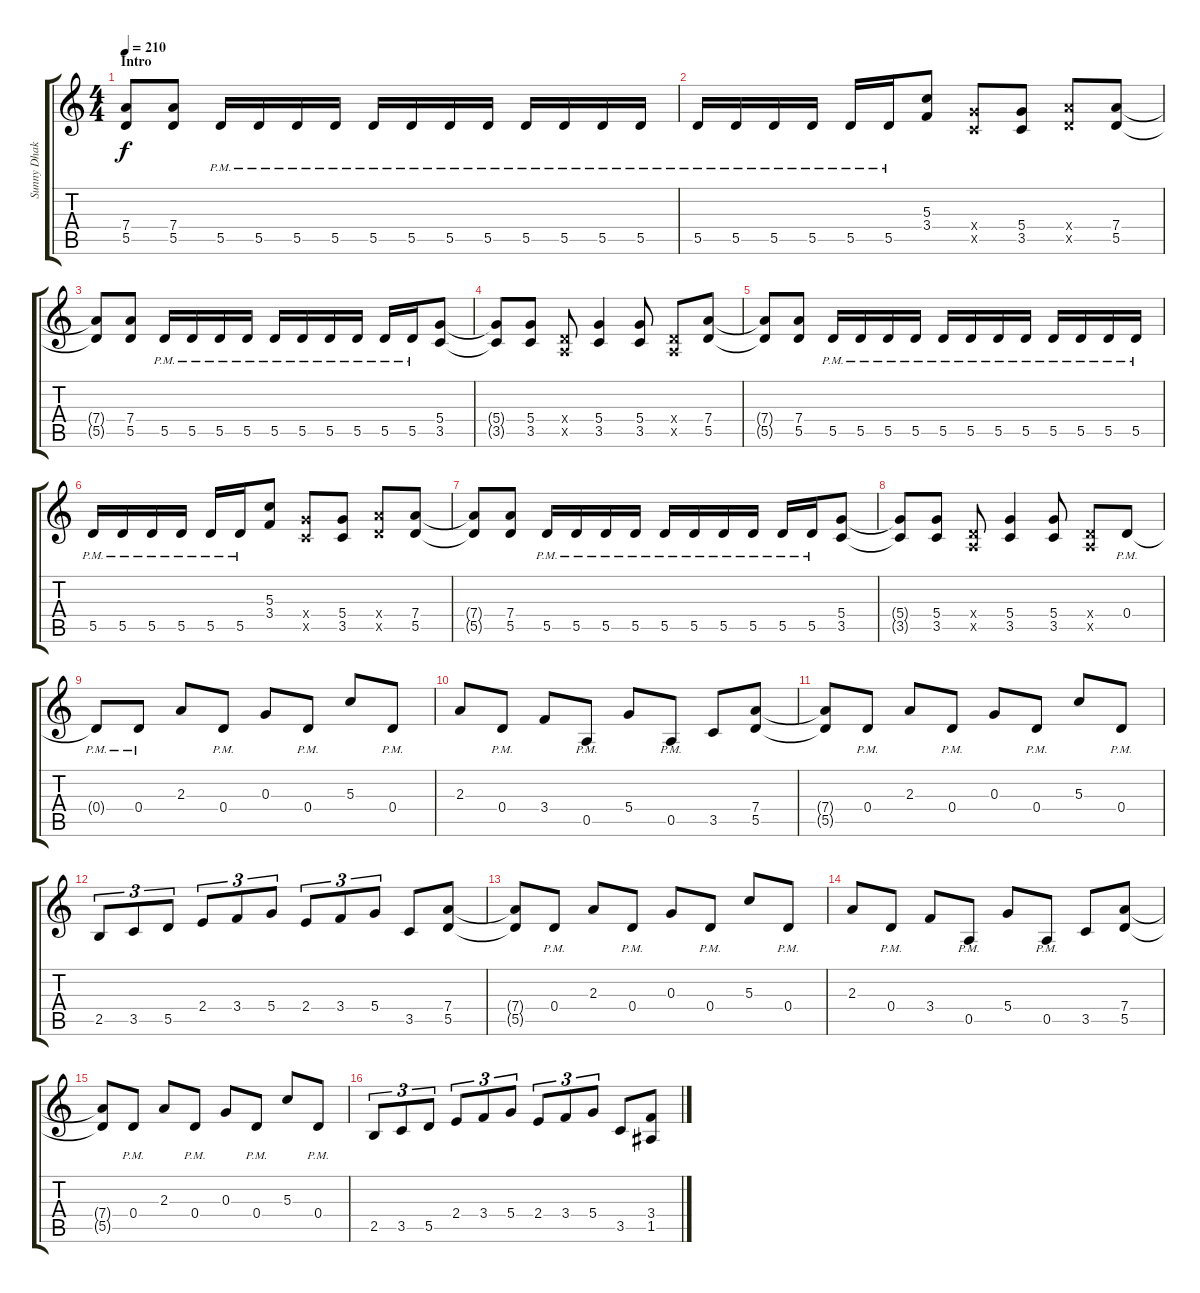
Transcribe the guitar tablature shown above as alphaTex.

\track ("Sunny Dhak" "Sunny Dhak") {instrument distortionguitar}
\staff {score tabs}
\tuning (E4 B3 G3 D3 A2 E2) {hide}
\ts (4 4)
\section ("" "Intro")
\tempo 210
\clef g2
\ks c
(7.4 5.5).8{dy f instrument distortionguitar} (7.4 5.5).8 5.5{pm}.16 5.5{pm}.16 5.5{pm}.16 5.5{pm}.16 5.5{pm}.16 5.5{pm}.16 5.5{pm}.16 5.5{pm}.16 5.5{pm}.16 5.5{pm}.16 5.5{pm}.16 5.5{pm}.16 |
5.5{pm}.16 5.5{pm}.16 5.5{pm}.16 5.5{pm}.16 5.5{pm}.16 5.5{pm}.16 (5.3 3.4).8 (5.4{x} 3.5{x}).8 (5.4 3.5).8 (7.4{x} 5.5{x}).8 (7.4 5.5).8 |
(7.4{t} 5.5{t}).8 (7.4 5.5).8 5.5{pm}.16 5.5{pm}.16 5.5{pm}.16 5.5{pm}.16 5.5{pm}.16 5.5{pm}.16 5.5{pm}.16 5.5{pm}.16 5.5{pm}.16 5.5{pm}.16 (5.4 3.5).8 |
(5.4{t} 3.5{t}).8 (5.4 3.5).8 (0.4{x} 0.5{x}).8 (5.4 3.5).4 (5.4 3.5).8 (0.4{x} 0.5{x}).8 (7.4 5.5).8 |
(7.4{t} 5.5{t}).8 (7.4 5.5).8 5.5{pm}.16 5.5{pm}.16 5.5{pm}.16 5.5{pm}.16 5.5{pm}.16 5.5{pm}.16 5.5{pm}.16 5.5{pm}.16 5.5{pm}.16 5.5{pm}.16 5.5{pm}.16 5.5{pm}.16 |
5.5{pm}.16 5.5{pm}.16 5.5{pm}.16 5.5{pm}.16 5.5{pm}.16 5.5{pm}.16 (5.3 3.4).8 (5.4{x} 3.5{x}).8 (5.4 3.5).8 (7.4{x} 5.5{x}).8 (7.4 5.5).8 |
(7.4{t} 5.5{t}).8 (7.4 5.5).8 5.5{pm}.16 5.5{pm}.16 5.5{pm}.16 5.5{pm}.16 5.5{pm}.16 5.5{pm}.16 5.5{pm}.16 5.5{pm}.16 5.5{pm}.16 5.5{pm}.16 (5.4 3.5).8 |
(5.4{t} 3.5{t}).8 (5.4 3.5).8 (0.4{x} 0.5{x}).8 (5.4 3.5).4 (5.4 3.5).8 (0.4{x} 0.5{x}).8 0.4{pm}.8 |
0.4{pm t}.8 0.4{pm}.8 2.3.8 0.4{pm}.8 0.3.8 0.4{pm}.8 5.3.8 0.4{pm}.8 |
2.3.8 0.4{pm}.8 3.4.8 0.5{pm}.8 5.4.8 0.5{pm}.8 3.5.8 (7.4 5.5).8 |
(7.4{t} 5.5{t}).8 0.4{pm}.8 2.3.8 0.4{pm}.8 0.3.8 0.4{pm}.8 5.3.8 0.4{pm}.8 |
2.5.8{tu (3 2)} 3.5.8{tu (3 2)} 5.5.8{tu (3 2)} 2.4.8{tu (3 2)} 3.4.8{tu (3 2)} 5.4.8{tu (3 2)} 2.4.8{tu (3 2)} 3.4.8{tu (3 2)} 5.4.8{tu (3 2)} 3.5.8 (7.4 5.5).8 |
(7.4{t} 5.5{t}).8 0.4{pm}.8 2.3.8 0.4{pm}.8 0.3.8 0.4{pm}.8 5.3.8 0.4{pm}.8 |
2.3.8 0.4{pm}.8 3.4.8 0.5{pm}.8 5.4.8 0.5{pm}.8 3.5.8 (7.4 5.5).8 |
(7.4{t} 5.5{t}).8 0.4{pm}.8 2.3.8 0.4{pm}.8 0.3.8 0.4{pm}.8 5.3.8 0.4{pm}.8 |
2.5.8{tu (3 2)} 3.5.8{tu (3 2)} 5.5.8{tu (3 2)} 2.4.8{tu (3 2)} 3.4.8{tu (3 2)} 5.4.8{tu (3 2)} 2.4.8{tu (3 2)} 3.4.8{tu (3 2)} 5.4.8{tu (3 2)} 3.5.8 (3.4 1.5).8
